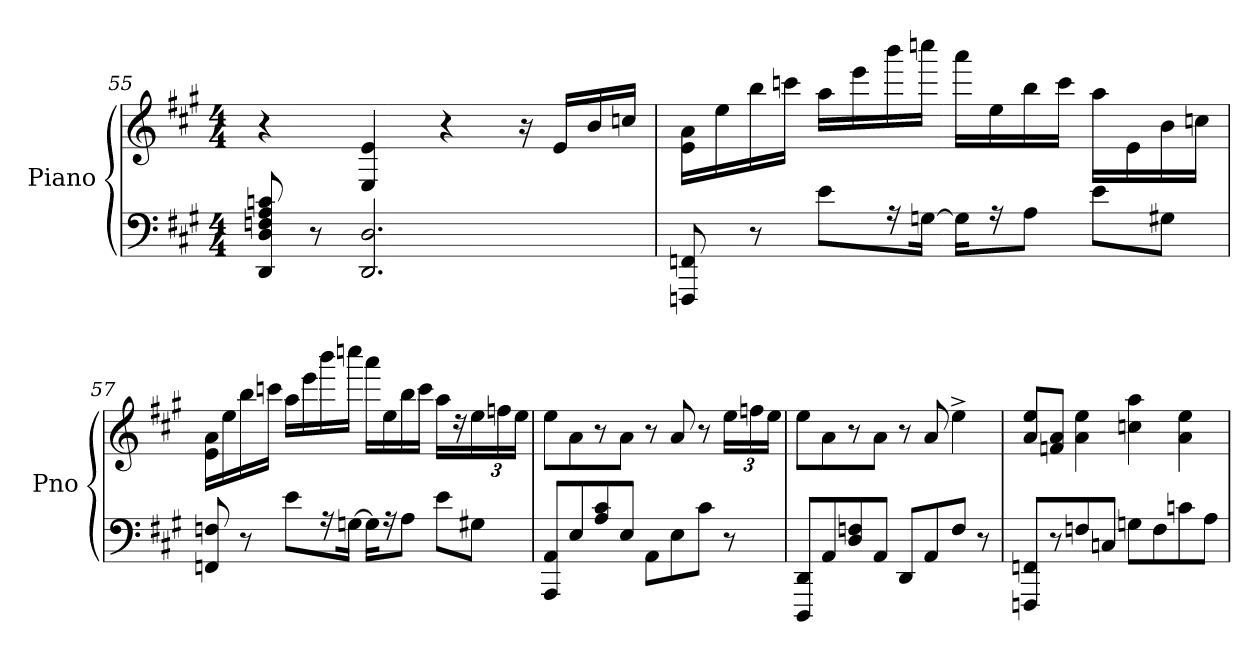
**kern	**kern
*part1	*part1
*staff2	*staff1
*I"Piano	*
*I'Pno	*
!!LO:PB:g=z
*clefF4	*clefG2
*k[f#c#g#]	*k[f#c#g#]
*M4/4	*M4/4
=55	=55
8DD/ 8D/ 8Fn/ 8A/ 8cn/	4r
8r	.
2.DD/ 2.D/	4E/ 4e/
.	4r
.	16r
.	16e/LL
.	16b/
.	16ccn/JJ
=56	=56
8FFFn/ 8FFn/	16e\ 16a\LL
.	16ee\
8r	16bb\
.	16cccn\JJ
8e\L	16aa\LL
.	16eee\
16rA	16bbb\
[16Gn\Jk	16ccccn\JJ
16G\KL]	16aaa\LL
16rA	16ee\
8A\J	16bb\
.	16ccc\JJ
8e\L	16aa\LL
.	16e\
8G#X\J	16b\
.	16ccn\JJ
!!LO:LB:g=z
=57	=57
8FFn/ 8Fn/	16e\ 16a\LL
.	16ee\
8r	16bb\
.	16cccn\JJ
8e\L	16aa\LL
.	16eee\
16rA	16bbb\
[16Gn\Jk	16ccccn\JJ
16G\KL]	16aaa\LL
16rA	16ee\
8A\J	16bb\
.	16ccc\JJ
8e\L	16aa\LL
.	16rdd
*	*Xbrackettup
8G#X\J	24ee\
.	24ffn\
.	24ee\JJ
=58	=58
8AAA/ 8AA/L	8ee\L
8E/	8a\
8A/ 8c#/	8r
8E/J	8a\J
8AA\L	8r
8E\	8a/
8c#\J	8r
8r	24ee\LL
.	24ffn\
.	24ee\JJ
!!LO:LB:g=z
=59	=59
8DDD/ 8DD/L	8ee\L
8AA/	8a\
8D/ 8Fn/	8r
8AA/J	8a\J
8DD/L	8r
8AA/	8a/
8F/J	4ee^\
8r	.
=60	=60
8FFFn/ 8FFn/L	8a/ 8ee/L
8r	8fn/ 8a/J
8Fn/	4a\ 4ee\
8Cn/J	.
8Gn\L	4ccn\ 4aa\
8F\	.
8cn\	4a\ 4ee\
8A\J	.
=	=
*-	*-
